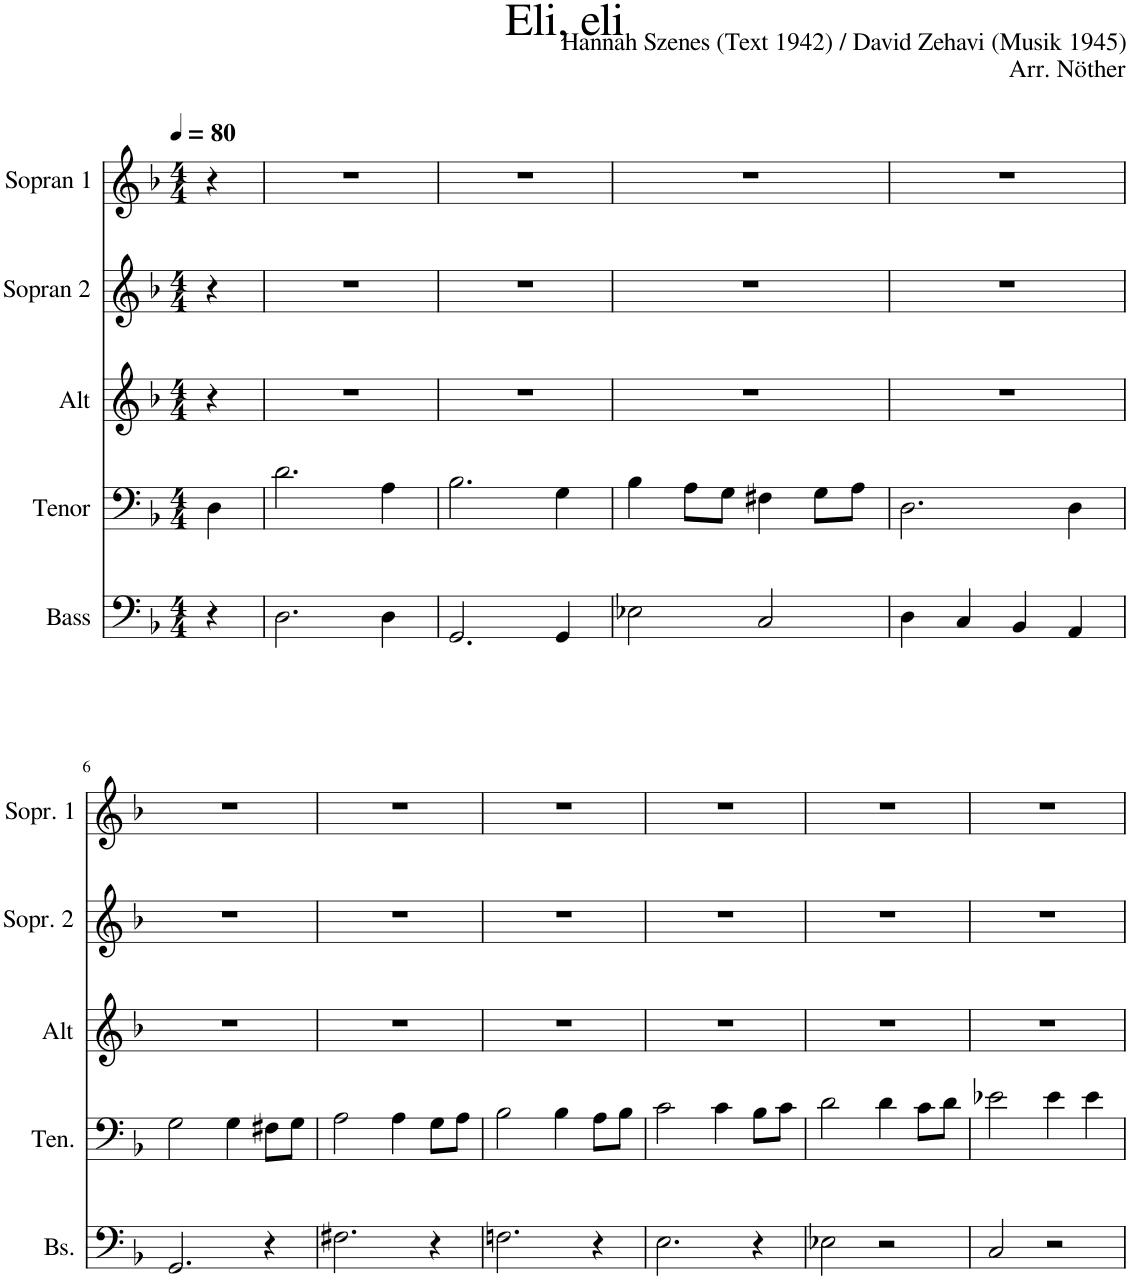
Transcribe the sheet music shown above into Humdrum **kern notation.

**kern	**kern	**kern	**kern	**kern
*part5	*part4	*part3	*part2	*part1
*staff5	*staff4	*staff3	*staff2	*staff1
*I"Bass	*I"Tenor	*I"Alt	*I"Sopran 2	*I"Sopran 1
*I'Bs.	*I'Ten.	*I'Alt	*I'Sopr. 2	*I'Sopr. 1
*clefF4	*clefF4	*clefG2	*clefG2	*clefG2
*	*	*ITrd1c2	*ITrd1c2	*
*k[b-]	*k[b-]	*k[b-]	*k[b-]	*k[b-]
*M4/4	*M4/4	*M4/4	*M4/4	*M4/4
*MM80	*MM80	*MM80	*MM80	*MM80
=1	=1	=1	=1	=1
4r	4D\	4r	4r	4r
=2	=2	=2	=2	=2
2.D\	2.d\	1r	1r	1r
4D\	4A\	.	.	.
=3	=3	=3	=3	=3
2.GG/	2.B-\	1r	1r	1r
4GG/	4G\	.	.	.
=4	=4	=4	=4	=4
2E-X\	4B-\	1r	1r	1r
.	8A\L	.	.	.
.	8G\J	.	.	.
2C/	4F#X\	.	.	.
.	8G\L	.	.	.
.	8A\J	.	.	.
=5	=5	=5	=5	=5
4D\	2.D\	1r	1r	1r
4C/	.	.	.	.
4BB-/	.	.	.	.
4AA/	4D\	.	.	.
!!LO:LB:g=z
=6	=6	=6	=6	=6
2.GG/	2G\	1r	1r	1r
.	4G\	.	.	.
4r	8F#X\L	.	.	.
.	8G\J	.	.	.
=7	=7	=7	=7	=7
2.F#X\	2A\	1r	1r	1r
.	4A\	.	.	.
4r	8G\L	.	.	.
.	8A\J	.	.	.
=8	=8	=8	=8	=8
2.Fn\	2B-\	1r	1r	1r
.	4B-\	.	.	.
4r	8A\L	.	.	.
.	8B-\J	.	.	.
=9	=9	=9	=9	=9
2.E\	2c\	1r	1r	1r
.	4c\	.	.	.
4r	8B-\L	.	.	.
.	8c\J	.	.	.
=10	=10	=10	=10	=10
2E-X\	2d\	1r	1r	1r
2r	4d\	.	.	.
.	8c\L	.	.	.
.	8d\J	.	.	.
=11	=11	=11	=11	=11
2C/	2e-X\	1r	1r	1r
2r	4e-\	.	.	.
.	4e-\	.	.	.
=	=	=	=	=
*-	*-	*-	*-	*-
